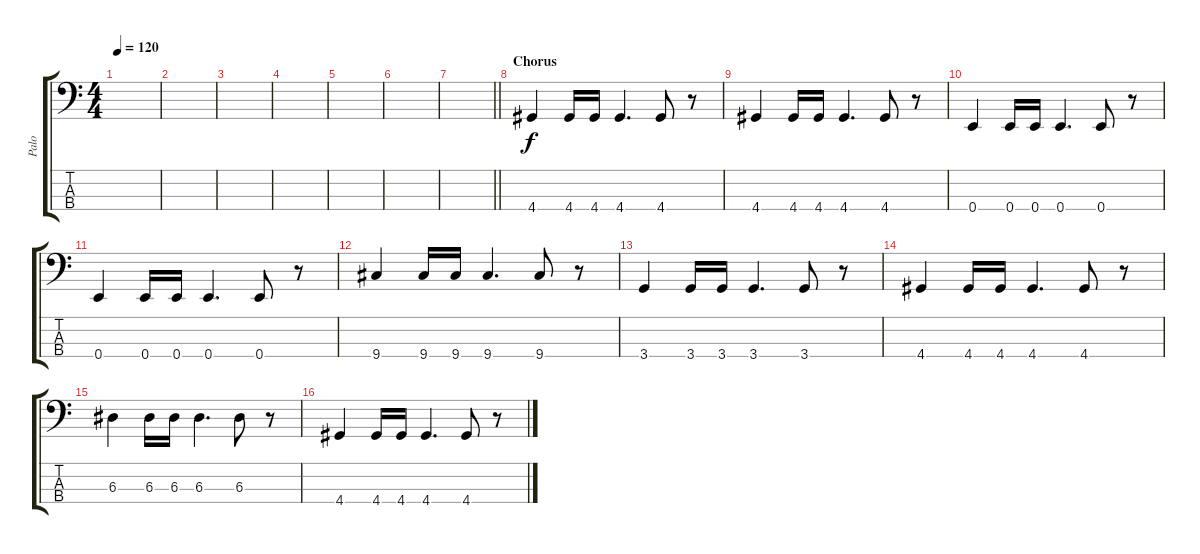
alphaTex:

\track ("Palo" "Palo") {instrument electricbassfinger}
\staff {score tabs}
\tuning (G2 D2 A1 E1) {hide}
\ts (4 4)
\tempo 120
\clef f4
\ks c
|
|
|
|
|
|
\barLineRight lightlight
|
\section ("" "Chorus")
4.4.4 4.4.16 4.4.16 4.4.4{d} 4.4.8 r.8 |
4.4.4 4.4.16 4.4.16 4.4.4{d} 4.4.8 r.8 |
0.4.4 0.4.16 0.4.16 0.4.4{d} 0.4.8 r.8 |
0.4.4 0.4.16 0.4.16 0.4.4{d} 0.4.8 r.8 |
9.4.4 9.4.16 9.4.16 9.4.4{d} 9.4.8 r.8 |
3.4.4 3.4.16 3.4.16 3.4.4{d} 3.4.8 r.8 |
4.4.4 4.4.16 4.4.16 4.4.4{d} 4.4.8 r.8 |
6.3.4 6.3.16 6.3.16 6.3.4{d} 6.3.8 r.8 |
4.4.4 4.4.16 4.4.16 4.4.4{d} 4.4.8 r.8
